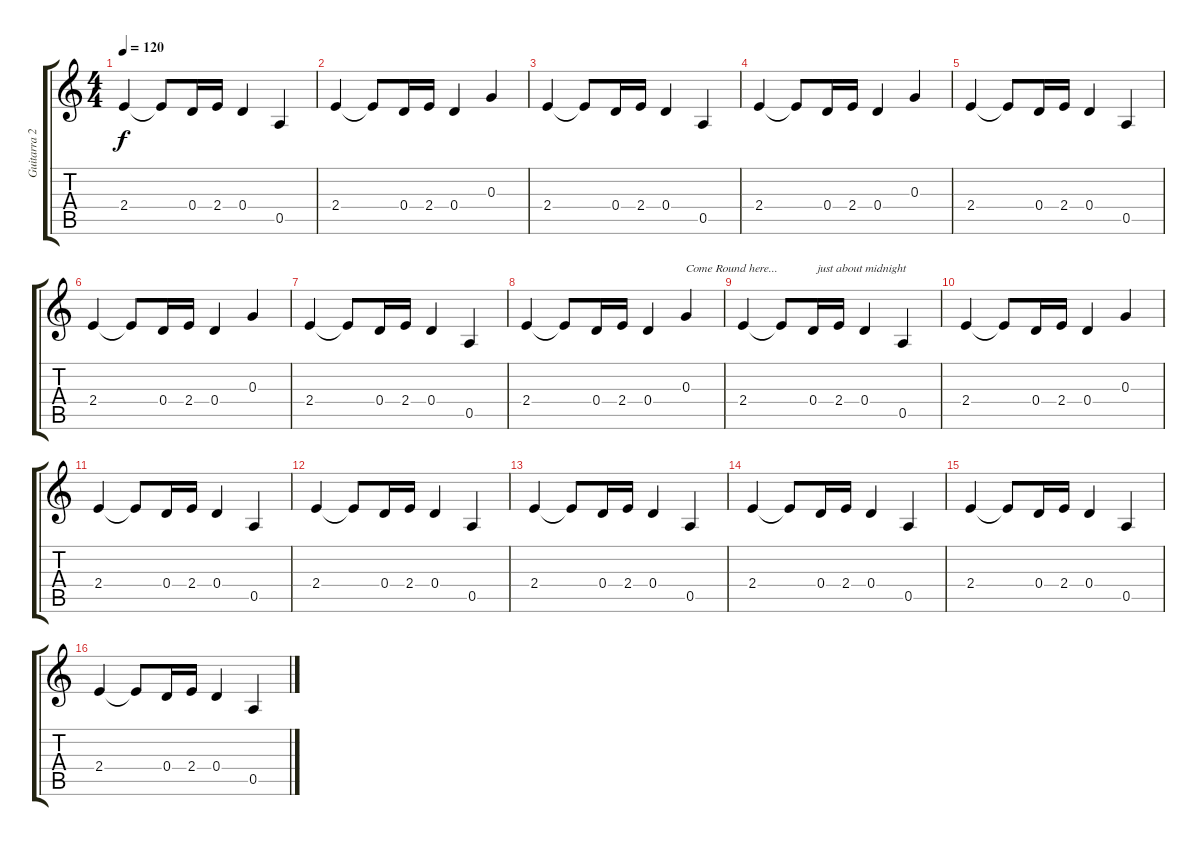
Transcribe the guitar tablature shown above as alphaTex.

\track ("Guitarra 2" "Guitarra 2") {instrument acousticguitarsteel}
\staff {score tabs}
\tuning (E4 B3 G3 D3 A2 E2) {hide}
\ts (4 4)
\tempo 120
\clef g2
\ks c
2.4.4{dy f} 2.4{t}.8 0.4.16 2.4.16 0.4.4 0.5.4 |
2.4.4 2.4{t}.8 0.4.16 2.4.16 0.4.4 0.3.4 |
2.4.4 2.4{t}.8 0.4.16 2.4.16 0.4.4 0.5.4 |
2.4.4 2.4{t}.8 0.4.16 2.4.16 0.4.4 0.3.4 |
2.4.4 2.4{t}.8 0.4.16 2.4.16 0.4.4 0.5.4 |
2.4.4 2.4{t}.8 0.4.16 2.4.16 0.4.4 0.3.4 |
2.4.4 2.4{t}.8 0.4.16 2.4.16 0.4.4 0.5.4 |
2.4.4 2.4{t}.8 0.4.16 2.4.16 0.4.4 0.3.4{txt "Come Round here...             just about midnight"} |
2.4.4 2.4{t}.8 0.4.16 2.4.16 0.4.4 0.5.4 |
2.4.4 2.4{t}.8 0.4.16 2.4.16 0.4.4 0.3.4 |
2.4.4 2.4{t}.8 0.4.16 2.4.16 0.4.4 0.5.4 |
2.4.4 2.4{t}.8 0.4.16 2.4.16 0.4.4 0.5.4 |
2.4.4 2.4{t}.8 0.4.16 2.4.16 0.4.4 0.5.4 |
2.4.4 2.4{t}.8 0.4.16 2.4.16 0.4.4 0.5.4 |
2.4.4 2.4{t}.8 0.4.16 2.4.16 0.4.4 0.5.4 |
2.4.4 2.4{t}.8 0.4.16 2.4.16 0.4.4 0.5.4
